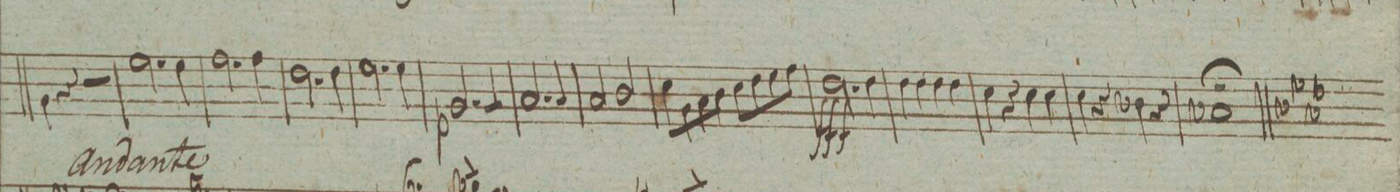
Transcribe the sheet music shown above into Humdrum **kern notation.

**kern	**dynam
*I"Clarinetto 1mo in C:	*
*clefG2	*
*k[]	*
*met(c|)	*
*M2/2	*
4g\	.
4r	.
2r	.
=49	=49
2.ee\	.
4ee\	.
=50	=50
2.ff\	.
4ff\	.
=51	=51
2.dd\	.
4dd\	.
=52	=52
2.ee\	.
4ee\	.
=53	=53
2.g/	p
4g/	.
=54	=54
2.a/	.
4a/	.
=55	=55
2a/	.
2b/	.
=56	=56
8cc\L	.
8g\	.
8a\	.
8b\J	.
8cc\L	.
8dd\	.
8ee\	.
8ff\J	.
=57	=57
2.dd\	fff
4dd\	.
=58	=58
4dd\	.
4dd\	.
4dd\	.
4dd\	.
=59	=59
4cc\	.
4r	.
4cc\	.
4cc\	.
=60	=60
4cc\	.
4r	.
4b-X\	.
4r	.
=61	=61
1a-X/;	.
==62	==62
*k[b-e-a-d-]	*
*M3/4	*
*-	*-
